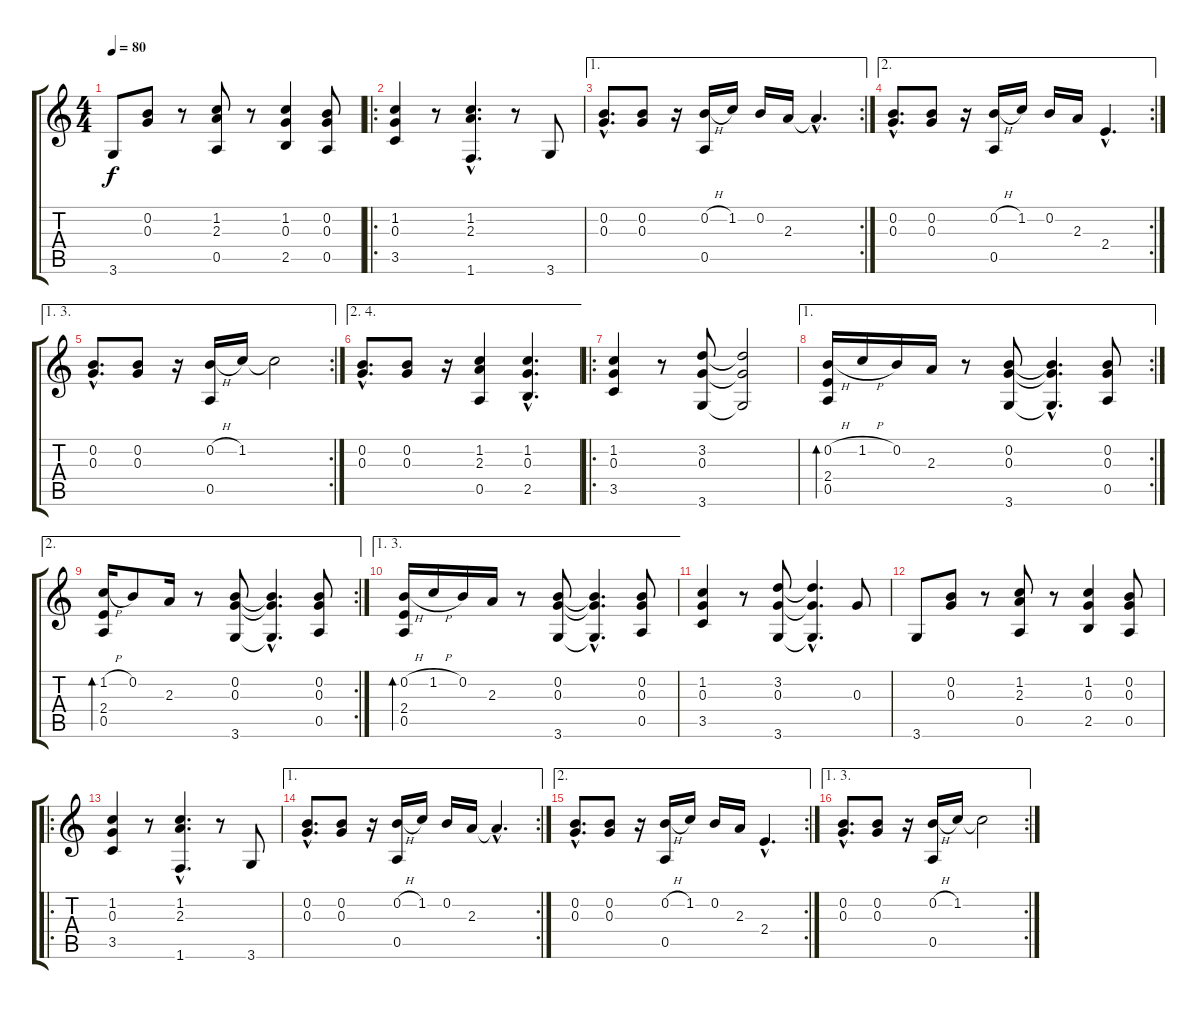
\track "" {instrument acousticguitarsteel}
\staff {score tabs}
\tuning (E4 B3 G3 D3 A2 E2) {hide}
\ts (4 4)
\tempo 80
\clef g2
\ks c
3.6.8{dy f} (0.2 0.3).8 r.8 (1.2 2.3 0.5).8 r.8 (1.2 0.3 2.5).4 (0.2 0.3 0.5).8 |
\ro
(1.2 0.3 3.5).4 r.8 (1.2{hac} 2.3{hac} 1.6{hac}).4{d} r.8 3.6.8 |
\ae 1
\rc 2
(0.2{hac} 0.3{hac}).8{d} (0.2 0.3).8 r.16 (0.2{h} 0.5).16 1.2.16 0.2.16 2.3.16 2.3{hac t}.4{d} |
\ae 2
\rc 2
(0.2{hac} 0.3{hac}).8{d} (0.2 0.3).8 r.16 (0.2{h} 0.5).16 1.2.16 0.2.16 2.3.16 2.4{hac}.4{d} |
\ae (1 3)
\rc 2
(0.2{hac} 0.3{hac}).8{d} (0.2 0.3).8 r.16 (0.2{h} 0.5).16 1.2.16 1.2{t}.2 |
\ae (2 4)
(0.2{hac} 0.3{hac}).8{d} (0.2 0.3).8 r.16 (1.2 2.3 0.5).4 (1.2{hac} 0.3{hac} 2.5{hac}).4{d} |
\ro
(1.2 0.3 3.5).4 r.8 (3.2 0.3 3.6).8 (3.2{t} 0.3{t} 3.6{t}).2 |
\ae 1
\rc 2
(0.2{h} 2.4 0.5).16{bd 120} 1.2{h}.16 0.2.16 2.3.16 r.8 (0.2 0.3 3.6).8 (0.2{hac t} 0.3{hac t} 3.6{hac t}).4{d} (0.2 0.3 0.5).8 |
\ae 2
\rc 2
(1.2{h} 2.4 0.5).16{bd 120} 0.2.8 2.3.16 r.8 (0.2 0.3 3.6).8 (0.2{hac t} 0.3{hac t} 3.6{hac t}).4{d} (0.2 0.3 0.5).8 |
\ae (1 3)
(0.2{h} 2.4 0.5).16{bd 120} 1.2{h}.16 0.2.16 2.3.16 r.8 (0.2 0.3 3.6).8 (0.2{hac t} 0.3{hac t} 3.6{hac t}).4{d} (0.2 0.3 0.5).8 |
(1.2 0.3 3.5).4 r.8 (3.2 0.3 3.6).8 (3.2{hac t} 0.3{hac t} 3.6{hac t}).4{d} 0.3.8 |
3.6.8 (0.2 0.3).8 r.8 (1.2 2.3 0.5).8 r.8 (1.2 0.3 2.5).4 (0.2 0.3 0.5).8 |
\ro
(1.2 0.3 3.5).4 r.8 (1.2{hac} 2.3{hac} 1.6{hac}).4{d} r.8 3.6.8 |
\ae 1
\rc 2
(0.2{hac} 0.3{hac}).8{d} (0.2 0.3).8 r.16 (0.2{h} 0.5).16 1.2.16 0.2.16 2.3.16 2.3{hac t}.4{d} |
\ae 2
\rc 2
(0.2{hac} 0.3{hac}).8{d} (0.2 0.3).8 r.16 (0.2{h} 0.5).16 1.2.16 0.2.16 2.3.16 2.4{hac}.4{d} |
\ae (1 3)
\rc 2
(0.2{hac} 0.3{hac}).8{d} (0.2 0.3).8 r.16 (0.2{h} 0.5).16 1.2.16 1.2{t}.2
